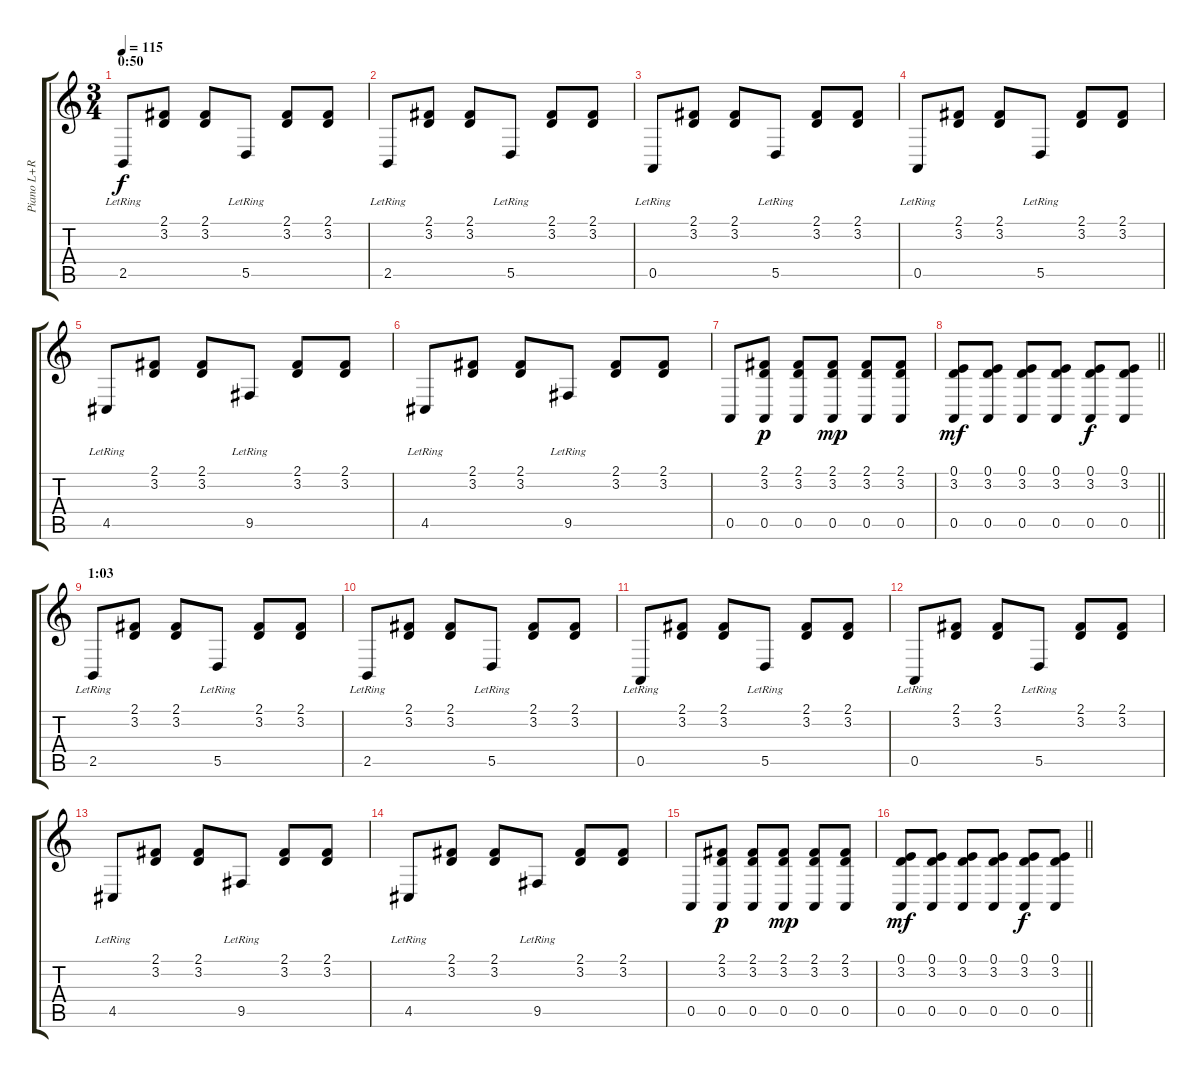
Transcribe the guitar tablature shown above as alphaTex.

\track ("Piano L+R" "Piano L+R") {instrument acousticgrandpiano}
\staff {score tabs}
\tuning (E4 B3 G3 D3 A2 E2) {hide}
\ts (3 4)
\section ("" "0:50")
\tempo 115
\clef g2
\ks c
2.5{lr}.8{dy f} (2.1 3.2).8 (2.1 3.2).8 5.5{lr}.8 (2.1 3.2).8 (2.1 3.2).8 |
2.5{lr}.8 (2.1 3.2).8 (2.1 3.2).8 5.5{lr}.8 (2.1 3.2).8 (2.1 3.2).8 |
0.5{lr}.8 (2.1 3.2).8 (2.1 3.2).8 5.5{lr}.8 (2.1 3.2).8 (2.1 3.2).8 |
0.5{lr}.8 (2.1 3.2).8 (2.1 3.2).8 5.5{lr}.8 (2.1 3.2).8 (2.1 3.2).8 |
4.5{lr}.8 (2.1 3.2).8 (2.1 3.2).8 9.5{lr}.8 (2.1 3.2).8 (2.1 3.2).8 |
4.5{lr}.8 (2.1 3.2).8 (2.1 3.2).8 9.5{lr}.8 (2.1 3.2).8 (2.1 3.2).8 |
0.5.8 (2.1 3.2 0.5).8{dy p} (2.1 3.2 0.5).8 (2.1 3.2 0.5).8{dy mp} (2.1 3.2 0.5).8 (2.1 3.2 0.5).8 |
\barLineRight lightlight
(0.1 3.2 0.5).8{dy mf} (0.1 3.2 0.5).8 (0.1 3.2 0.5).8 (0.1 3.2 0.5).8 (0.1 3.2 0.5).8{dy f} (0.1 3.2 0.5).8 |
\section ("" "1:03")
2.5{lr}.8 (2.1 3.2).8 (2.1 3.2).8 5.5{lr}.8 (2.1 3.2).8 (2.1 3.2).8 |
2.5{lr}.8 (2.1 3.2).8 (2.1 3.2).8 5.5{lr}.8 (2.1 3.2).8 (2.1 3.2).8 |
0.5{lr}.8 (2.1 3.2).8 (2.1 3.2).8 5.5{lr}.8 (2.1 3.2).8 (2.1 3.2).8 |
0.5{lr}.8 (2.1 3.2).8 (2.1 3.2).8 5.5{lr}.8 (2.1 3.2).8 (2.1 3.2).8 |
4.5{lr}.8{volume 3} (2.1 3.2).8 (2.1 3.2).8 9.5{lr}.8 (2.1 3.2).8 (2.1 3.2).8 |
4.5{lr}.8 (2.1 3.2).8 (2.1 3.2).8 9.5{lr}.8 (2.1 3.2).8 (2.1 3.2).8 |
0.5.8 (2.1 3.2 0.5).8{dy p} (2.1 3.2 0.5).8 (2.1 3.2 0.5).8{dy mp} (2.1 3.2 0.5).8{volume 13} (2.1 3.2 0.5).8 |
\barLineRight lightlight
(0.1 3.2 0.5).8{dy mf} (0.1 3.2 0.5).8 (0.1 3.2 0.5).8 (0.1 3.2 0.5).8 (0.1 3.2 0.5).8{dy f} (0.1 3.2 0.5).8
